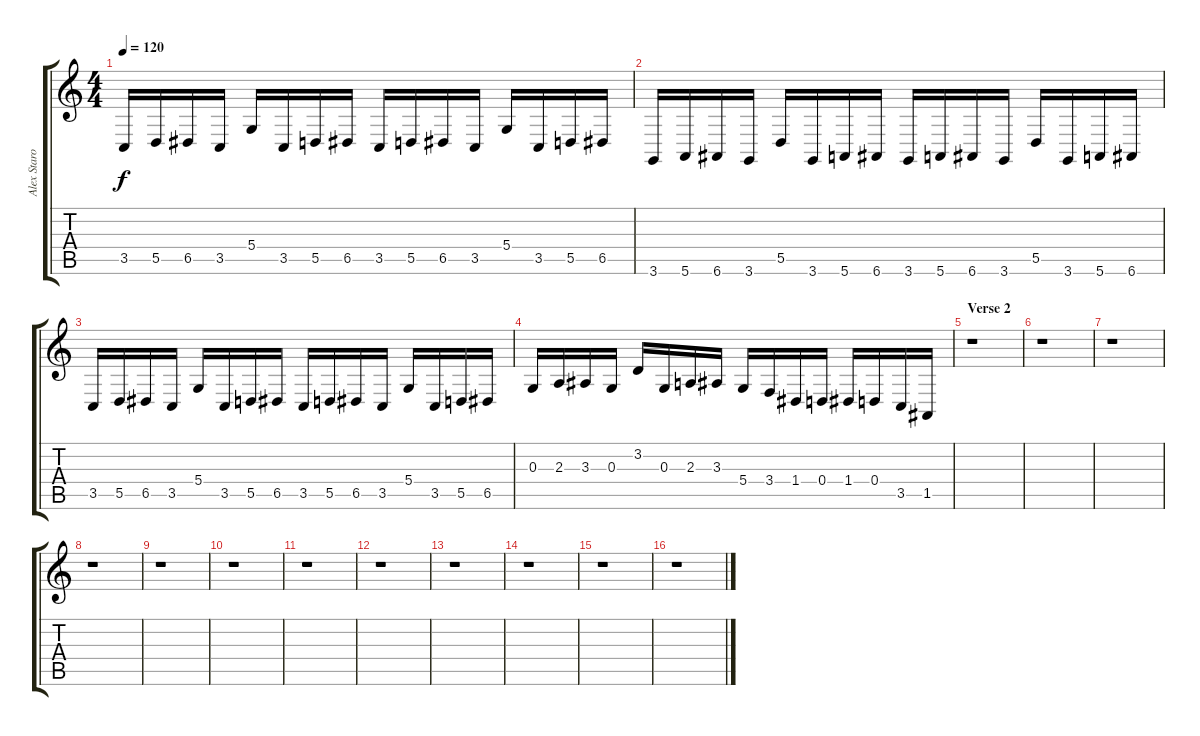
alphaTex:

\track ("Alex Staropoli - Piano" "Alex Staro") {instrument acousticgrandpiano}
\staff {score tabs}
\tuning (E4 B3 G3 D3 A2 E2) {hide}
\ts (4 4)
\tempo 120
\clef g2
\ks c
3.5.16{dy f} 5.5.16 6.5.16 3.5.16 5.4.16 3.5.16 5.5.16 6.5.16 3.5.16 5.5.16 6.5.16 3.5.16 5.4.16 3.5.16 5.5.16 6.5.16 |
3.6.16 5.6.16 6.6.16 3.6.16 5.5.16 3.6.16 5.6.16 6.6.16 3.6.16 5.6.16 6.6.16 3.6.16 5.5.16 3.6.16 5.6.16 6.6.16 |
3.5.16 5.5.16 6.5.16 3.5.16 5.4.16 3.5.16 5.5.16 6.5.16 3.5.16 5.5.16 6.5.16 3.5.16 5.4.16 3.5.16 5.5.16 6.5.16 |
0.3.16 2.3.16 3.3.16 0.3.16 3.2.16 0.3.16 2.3.16 3.3.16 5.4.16 3.4.16 1.4.16 0.4.16 1.4.16 0.4.16 3.5.16 1.5.16 |
\section ("" "Verse 2")
r.1 |
r.1 |
r.1 |
r.1 |
r.1 |
r.1 |
r.1 |
r.1 |
r.1 |
r.1 |
r.1 |
r.1
